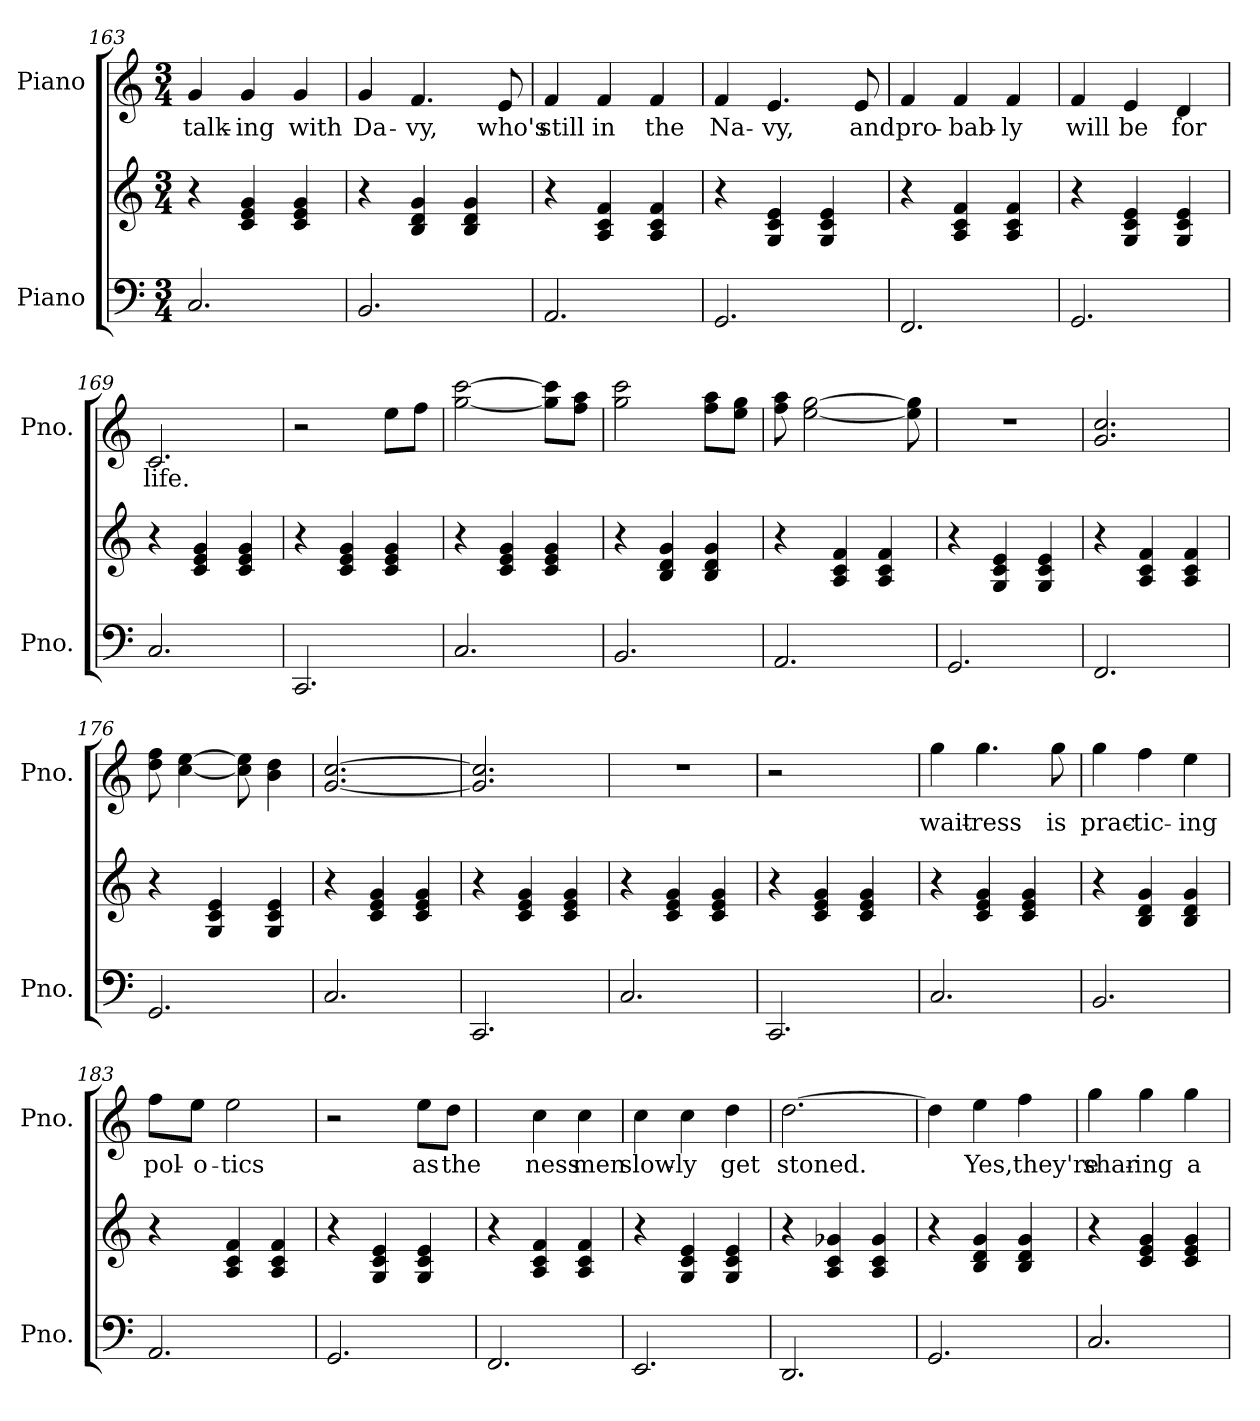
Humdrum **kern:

**kern	**kern	**kern	**text
*part2	*part2	*part1	*part1
*staff3	*staff2	*staff1	*staff1
*I"Piano	*	*I"Piano	*
*I'Pno.	*	*I'Pno.	*
*clefF4	*clefG2	*clefG2	*
*k[]	*k[]	*k[]	*
*M3/4	*M3/4	*M3/4	*
=163	=163	=163	=163
2.C/	4r	4g/	talk-
.	4c/ 4e/ 4g/	4g/	-ing
.	4c/ 4e/ 4g/	4g/	with
=164	=164	=164	=164
2.BB/	4r	4g/	Da-
.	4B/ 4d/ 4g/	4.f/	-vy,
.	4B/ 4d/ 4g/	.	.
.	.	8e/	who's
=165	=165	=165	=165
2.AA/	4r	4f/	still
.	4A/ 4c/ 4f/	4f/	in
.	4A/ 4c/ 4f/	4f/	the
!!LO:LB:g=z
=166	=166	=166	=166
2.GG/	4r	4f/	Na-
.	4G/ 4c/ 4e/	4.e/	-vy,
.	4G/ 4c/ 4e/	.	.
.	.	8e/	and
=167	=167	=167	=167
2.FF/	4r	4f/	pro-
.	4A/ 4c/ 4f/	4f/	-bab-
.	4A/ 4c/ 4f/	4f/	-ly
=168	=168	=168	=168
2.GG/	4r	4f/	will
.	4G/ 4c/ 4e/	4e/	be
.	4G/ 4c/ 4e/	4d/	for
=169	=169	=169	=169
2.C/	4r	2.c/	life.
.	4c/ 4e/ 4g/	.	.
.	4c/ 4e/ 4g/	.	.
=170	=170	=170	=170
2.CC/	4r	2r	.
.	4c/ 4e/ 4g/	.	.
.	4c/ 4e/ 4g/	8ee\L	.
.	.	8ff\J	.
=171	=171	=171	=171
2.C/	4r	[2gg\ [2ccc\	.
.	4c/ 4e/ 4g/	.	.
.	4c/ 4e/ 4g/	8gg\] 8ccc\]L	.
.	.	8ff\ 8aa\J	.
=172	=172	=172	=172
2.BB/	4r	2gg\ 2ccc\	.
.	4B/ 4d/ 4g/	.	.
.	4B/ 4d/ 4g/	8ff\ 8aa\L	.
.	.	8ee\ 8gg\J	.
=173	=173	=173	=173
2.AA/	4r	8ff\ 8aa\	.
.	.	[2ee\ [2gg\	.
.	4A/ 4c/ 4f/	.	.
.	4A/ 4c/ 4f/	.	.
.	.	8ee\] 8gg\]	.
!!LO:LB:g=z
=174	=174	=174	=174
2.GG/	4r	2.r	.
.	4G/ 4c/ 4e/	.	.
.	4G/ 4c/ 4e/	.	.
=175	=175	=175	=175
2.FF/	4r	2.g/ 2.cc/	.
.	4A/ 4c/ 4f/	.	.
.	4A/ 4c/ 4f/	.	.
=176	=176	=176	=176
2.GG/	4r	8dd\ 8ff\	.
.	.	[4cc\ [4ee\	.
.	4G/ 4c/ 4e/	.	.
.	.	8cc\] 8ee\]	.
.	4G/ 4c/ 4e/	4b\ 4dd\	.
=177	=177	=177	=177
2.C/	4r	[2.g/ [2.cc/	.
.	4c/ 4e/ 4g/	.	.
.	4c/ 4e/ 4g/	.	.
=178	=178	=178	=178
2.CC/	4r	2.g/] 2.cc/]	.
.	4c/ 4e/ 4g/	.	.
.	4c/ 4e/ 4g/	.	.
=179	=179	=179	=179
2.C/	4r	2.r	.
.	4c/ 4e/ 4g/	.	.
.	4c/ 4e/ 4g/	.	.
=180	=180	=180	=180
2.CC/	4r	2r	.
.	4c/ 4e/ 4g/	.	.
.	4c/ 4e/ 4g/	8gg\Lyy	And
.	.	8gg\J	the
=181	=181	=181	=181
2.C/	4r	4gg\	wait-
.	4c/ 4e/ 4g/	4.gg\	-ress
.	4c/ 4e/ 4g/	.	.
.	.	8gg\	is
!!LO:PB:g=z
=182	=182	=182	=182
2.BB/	4r	4gg\	prac-
.	4B/ 4d/ 4g/	4ff\	-tic-
.	4B/ 4d/ 4g/	4ee\	-ing
=183	=183	=183	=183
2.AA/	4r	8ff\L	pol-
.	.	8ee\J	-o-
.	4A/ 4c/ 4f/	2ee\	-tics
.	4A/ 4c/ 4f/	.	.
=184	=184	=184	=184
2.GG/	4r	2r	.
.	4G/ 4c/ 4e/	.	.
.	4G/ 4c/ 4e/	8ee\L	as
.	.	8dd\J	the
=185	=185	=185	=185
2.FF/	4r	4a/yy	busi-
.	4A/ 4c/ 4f/	4cc\	-ness
.	4A/ 4c/ 4f/	4cc\	men
=186	=186	=186	=186
2.EE/	4r	4cc\	slow-
.	4G/ 4c/ 4e/	4cc\	-ly
.	4G/ 4c/ 4e/	4dd\	get
=187	=187	=187	=187
2.DD/	4r	[2.dd\	stoned.
.	4A/ 4c/ 4g-X/	.	.
.	4A/ 4c/ 4g-/	.	.
!!LO:LB:g=z
=188	=188	=188	=188
2.GG/	4r	4dd\]	.
.	4B/ 4d/ 4g/	4ee\	Yes,
.	4B/ 4d/ 4g/	4ff\	they're
=189	=189	=189	=189
2.C/	4r	4gg\	shar-
.	4c/ 4e/ 4g/	4gg\	-ing
.	4c/ 4e/ 4g/	4gg\	a
=	=	=	=
*-	*-	*-	*-
